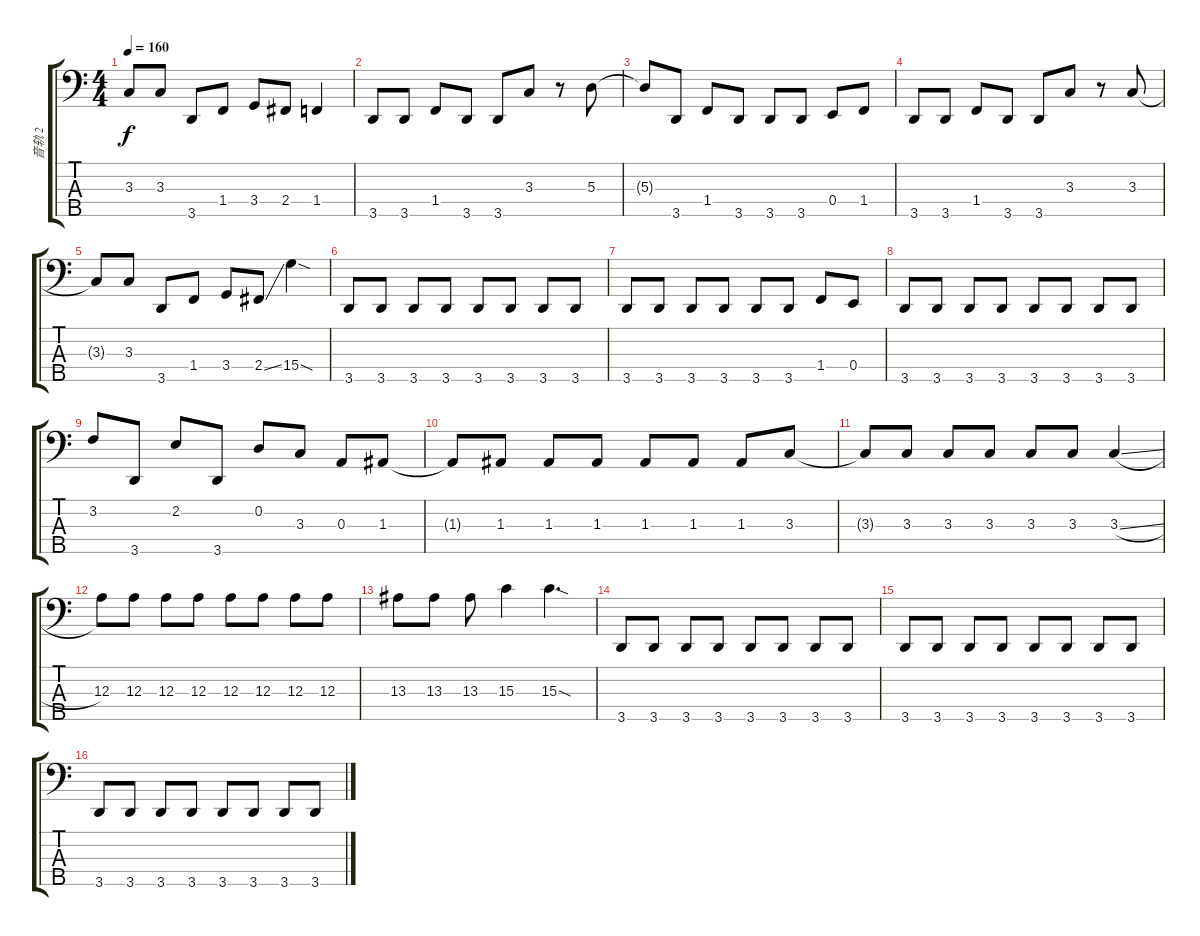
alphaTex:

\track ("音轨 2" "音轨 2") {instrument electricbassfinger}
\staff {score tabs}
\tuning (G2 D2 A1 E1 B0) {hide}
\ts (4 4)
\tempo 160
\clef f4
\ks c
3.3{t}.8{dy f} 3.3.8 3.5.8 1.4.8 3.4.8 2.4.8 1.4.4 |
3.5.8 3.5.8 1.4.8 3.5.8 3.5.8 3.3.8 r.8 5.3.8 |
5.3{t}.8 3.5.8 1.4.8 3.5.8 3.5.8 3.5.8 0.4.8 1.4.8 |
3.5.8 3.5.8 1.4.8 3.5.8 3.5.8 3.3.8 r.8 3.3.8 |
3.3{t}.8 3.3.8 3.5.8 1.4.8 3.4.8 2.4{ss}.8 15.4{sod}.4 |
3.5.8 3.5.8 3.5.8 3.5.8 3.5.8 3.5.8 3.5.8 3.5.8 |
3.5.8 3.5.8 3.5.8 3.5.8 3.5.8 3.5.8 1.4.8 0.4.8 |
3.5.8 3.5.8 3.5.8 3.5.8 3.5.8 3.5.8 3.5.8 3.5.8 |
3.2.8 3.5.8 2.2.8 3.5.8 0.2.8 3.3.8 0.3.8 1.3.8 |
1.3{t}.8 1.3.8 1.3.8 1.3.8 1.3.8 1.3.8 1.3.8 3.3.8 |
3.3{t}.8 3.3.8 3.3.8 3.3.8 3.3.8 3.3.8 3.3{sl}.4 |
12.3.8 12.3.8 12.3.8 12.3.8 12.3.8 12.3.8 12.3.8 12.3.8 |
13.3.8 13.3.8 13.3.8 15.3.4 15.3{sod}.4{d} |
3.5.8 3.5.8 3.5.8 3.5.8 3.5.8 3.5.8 3.5.8 3.5.8 |
3.5.8 3.5.8 3.5.8 3.5.8 3.5.8 3.5.8 3.5.8 3.5.8 |
3.5.8 3.5.8 3.5.8 3.5.8 3.5.8 3.5.8 3.5.8 3.5.8
